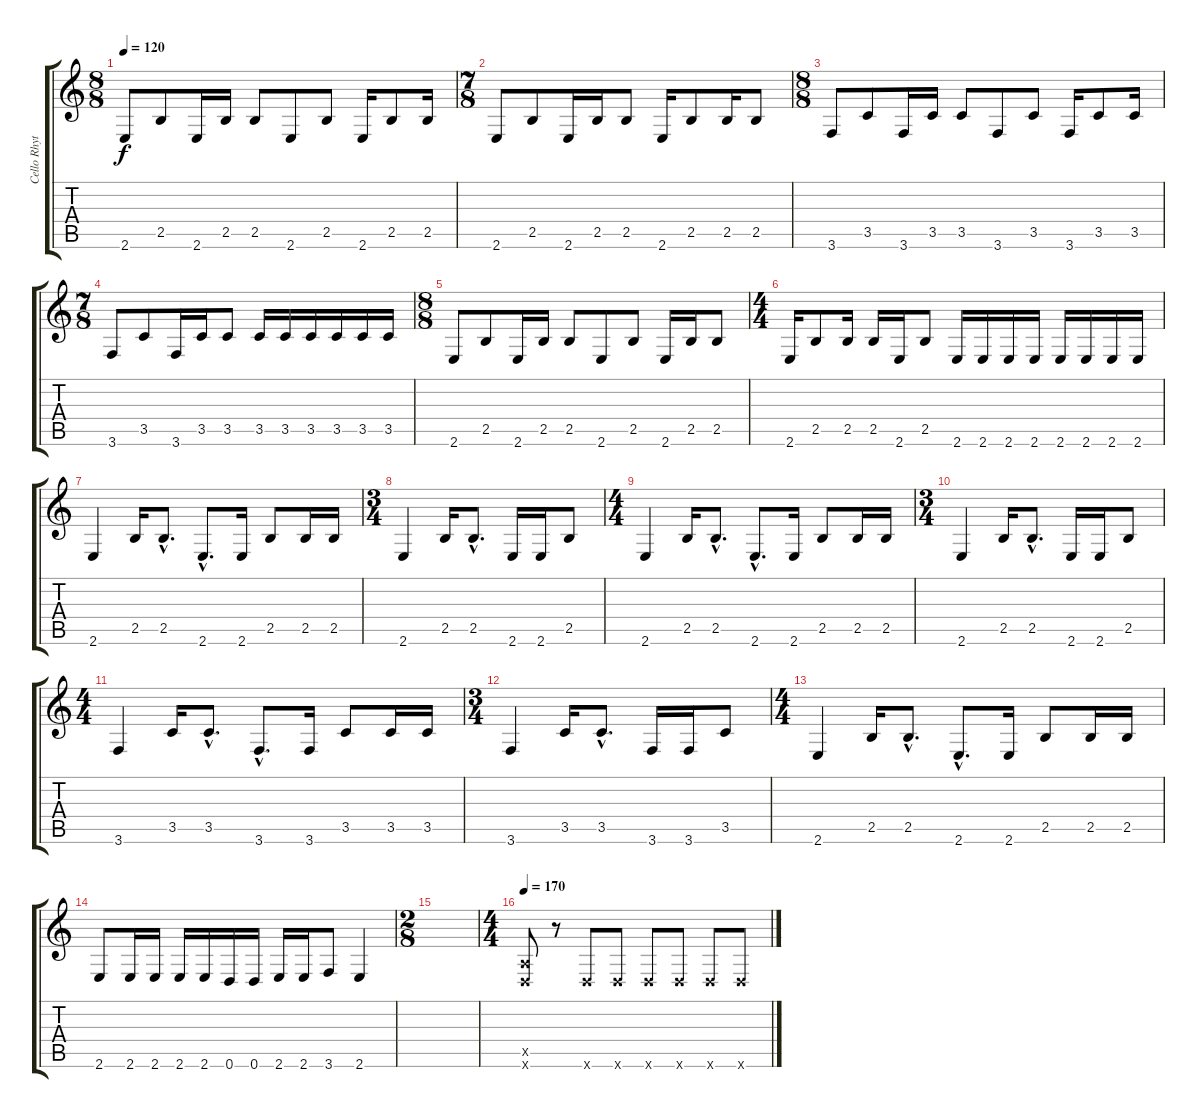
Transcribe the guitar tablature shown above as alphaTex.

\track ("Cello Rhythm" "Cello Rhyt") {instrument distortionguitar}
\staff {score tabs}
\tuning (E4 B3 G3 D3 A2 D2) {hide}
\ts (8 8)
\tempo 120
\clef g2
\ks c
2.6.8{dy f} 2.5.8 2.6.16 2.5.16 2.5.8 2.6.8 2.5.8 2.6.16 2.5.8 2.5.16 |
\ts (7 8)
2.6.8 2.5.8 2.6.16 2.5.16 2.5.8 2.6.16 2.5.8 2.5.16 2.5.8 |
\ts (8 8)
3.6.8 3.5.8 3.6.16 3.5.16 3.5.8 3.6.8 3.5.8 3.6.16 3.5.8 3.5.16 |
\ts (7 8)
3.6.8 3.5.8 3.6.16 3.5.16 3.5.8 3.5.16 3.5.16 3.5.16 3.5.16 3.5.16 3.5.16 |
\ts (8 8)
2.6.8 2.5.8 2.6.16 2.5.16 2.5.8 2.6.8 2.5.8 2.6.16 2.5.16 2.5.8 |
\ts (4 4)
2.6.16 2.5.8 2.5.16 2.5.16 2.6.16 2.5.8 2.6.16 2.6.16 2.6.16 2.6.16 2.6.16 2.6.16 2.6.16 2.6.16 |
2.6.4 2.5.16 2.5{hac}.8{d} 2.6{hac}.8{d} 2.6.16 2.5.8 2.5.16 2.5.16 |
\ts (3 4)
2.6.4 2.5.16 2.5{hac}.8{d} 2.6.16 2.6.16 2.5.8 |
\ts (4 4)
2.6.4 2.5.16 2.5{hac}.8{d} 2.6{hac}.8{d} 2.6.16 2.5.8 2.5.16 2.5.16 |
\ts (3 4)
2.6.4 2.5.16 2.5{hac}.8{d} 2.6.16 2.6.16 2.5.8 |
\ts (4 4)
3.6.4 3.5.16 3.5{hac}.8{d} 3.6{hac}.8{d} 3.6.16 3.5.8 3.5.16 3.5.16 |
\ts (3 4)
3.6.4 3.5.16 3.5{hac}.8{d} 3.6.16 3.6.16 3.5.8 |
\ts (4 4)
2.6.4 2.5.16 2.5{hac}.8{d} 2.6{hac}.8{d} 2.6.16 2.5.8 2.5.16 2.5.16 |
2.6.8 2.6.16 2.6.16 2.6.16 2.6.16 0.6.16 0.6.16 2.6.16 2.6.16 3.6.8 2.6.4 |
\ts (2 8)
|
\ts (4 4)
\tempo 170
(0.5{x} 0.6{x}).8 r.8 0.6{x}.8 0.6{x}.8 0.6{x}.8 0.6{x}.8 0.6{x}.8 0.6{x}.8
